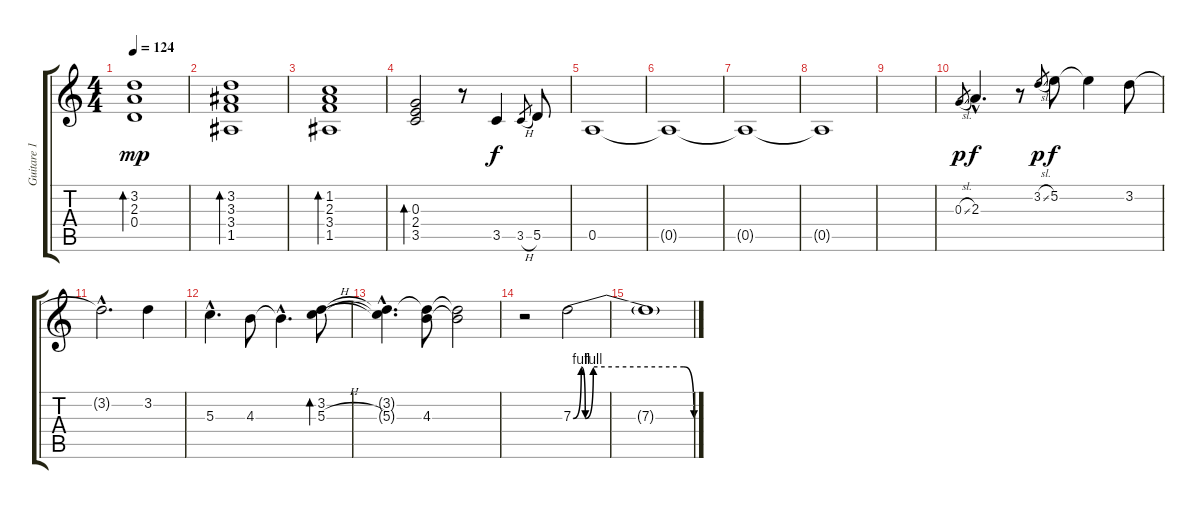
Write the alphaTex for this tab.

\track ("Guitare 1" "Guitare 1") {instrument acousticguitarsteel}
\staff {score tabs}
\tuning (E4 B3 G3 D3 A2 E2) {hide}
\ts (4 4)
\tempo 124
\clef g2
\ks c
(3.2 2.3 0.4).1{bd 480 dy mp} |
(3.2 3.3 3.4 1.5).1{bd 480} |
(1.2 2.3 3.4 1.5).1{bd 480} |
(0.3 2.4 3.5).2{bd 480} r.8 3.5.4{dy f} 3.5{h}.8{gr} 5.5.8 |
0.5.1 |
0.5{t}.1 |
0.5{t}.1 |
0.5{t}.1 |
|
0.3{sl}.8{gr dy p} 2.3{hac}.4{d dy f} r.8 3.2{sl}.8{gr dy p} 5.2.8{dy f} 5.2{t}.4 3.2.8 |
3.2{hac t}.2{d} 3.2.4 |
5.3{hac}.4{d} 4.3.8 4.3{hac t}.4{d} (3.2 5.3{h}).8{bd 480} |
(3.2{hac t} 5.3{hac t}).4{d} (3.2{t} 4.3).8 (3.2{t} 4.3{t}).2 |
r.2 7.3{be (custom 0 0 4 4 6 0 10 4 55 4 60 0)}.2 |
7.3{t}.1
